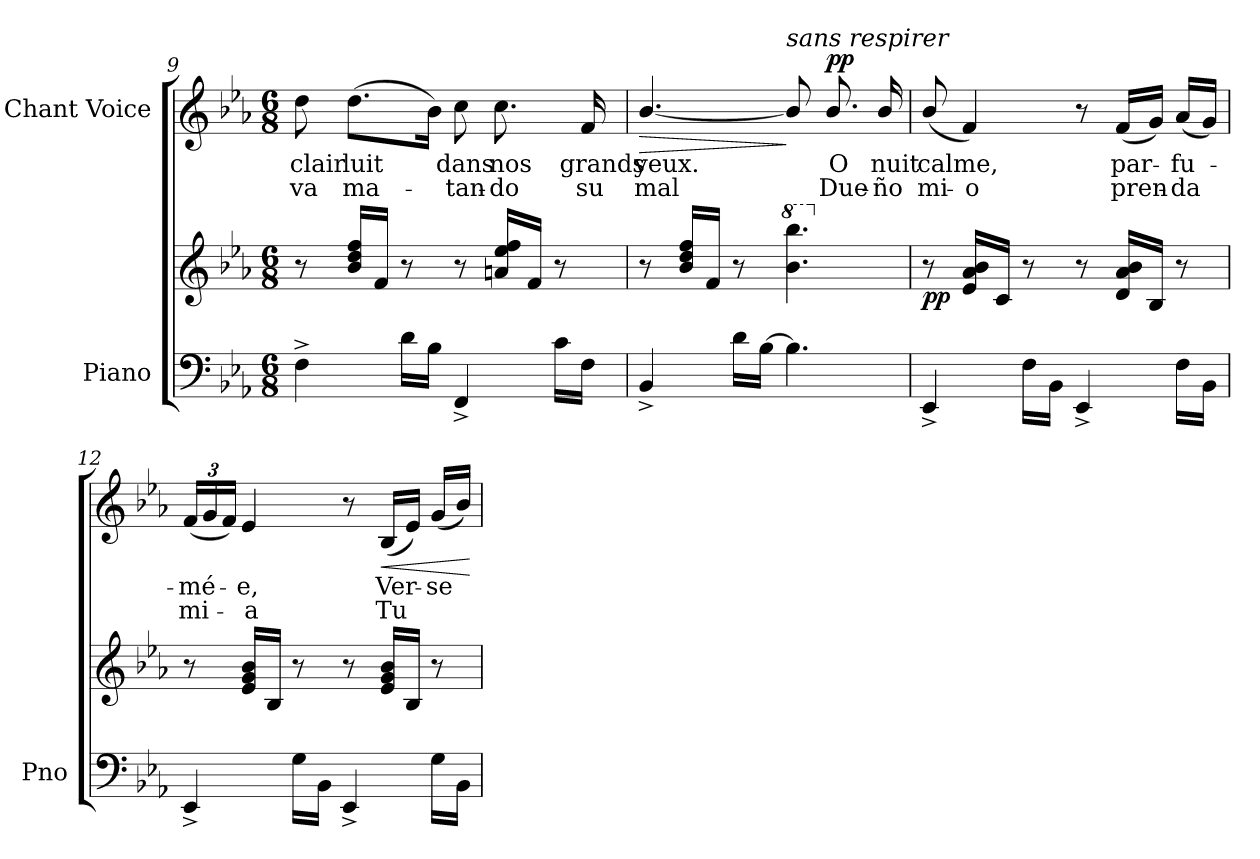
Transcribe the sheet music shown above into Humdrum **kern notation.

**kern	**kern	**dynam	**kern	**text	**text	**dynam
*part2	*part2	*part2	*part1	*part1	*part1	*part1
*staff3	*staff2	*staff2/3	*staff1	*staff1	*staff1	*staff1
*I"Piano	*	*	*I"Chant Voice	*	*	*
*I'Pno	*	*	*	*	*	*
*clefF4	*clefG2	*	*clefG2	*	*	*
*k[b-e-a-]	*k[b-e-a-]	*	*k[b-e-a-]	*	*	*
*M6/8	*M6/8	*	*M6/8	*	*	*
=9	=9	=9	=9	=9	=9	=9
4F^\	8r	.	8dd\	-clair	va	.
.	16b-/ 16dd/ 16ff/LL	.	(8.dd\L	luit	ma-	.
.	16f/JJ	.	.	.	.	.
16d\LL	8r	.	.	.	.	.
16B-\JJ	.	.	16b-\Jk)	.	.	.
4FF^/	8r	.	8cc\	dans	-tan-	.
.	16an/ 16ee-/ 16ff/LL	.	8.cc\	nos	-do	.
.	16f/JJ	.	.	.	.	.
16c\LL	8r	.	.	.	.	.
16F\JJ	.	.	16f/	grands	su	.
=10	=10	=10	=10	=10	=10	=10
!	!	!	!	!	!	!LO:HP:b
4BB-^/	8r	.	[4.b-/	yeux.	mal	>
.	16b-/ 16dd/ 16ff/LL	.	.	.	.	.
.	16f/JJ	.	.	.	.	.
16d\LL	8r	.	.	.	.	.
[16B-\JJ	.	.	.	.	.	.
*	*8va	*	*	*	*	*
!	!	!	!LO:TX:i:t=sans respirer	!	!	!
4.B-\]	4.bb-\ 4.bbb-\	.	8b-/]	.	.	]
!	!	!	!	!	!	!LO:DY:a
.	.	.	8.b-/	O	Due-	pp
.	.	.	16b-/	nuit	-ño	.
=11	=11	=11	=11	=11	=11	=11
*	*X8va	*	*	*	*	*
!	!	!LO:DY:b	!	!	!	!
4EE-^/	8r	pp	(8b-/	calme,	mi-	.
.	16e-/ 16a-/ 16b-/LL	.	4f/)	.	-o	.
.	16c/JJ	.	.	.	.	.
16F\LL	8r	.	.	.	.	.
16BB-\JJ	.	.	.	.	.	.
4EE-^/	8r	.	8r	.	.	.
.	16d/ 16a-/ 16b-/LL	.	(16f/LL	par-	pren-	.
.	16B-/JJ	.	16g/JJ)	.	.	.
16F\LL	8r	.	(16a-/LL	-fu-	-da	.
16BB-\JJ	.	.	16g/JJ)	.	.	.
=12	=12	=12	=12	=12	=12	=12
*	*	*	*Xbrackettup	*	*	*
4EE-^/	8r	.	(24f/LL	-mé-	mi-	.
.	.	.	24g/	.	.	.
.	.	.	24f/JJ)	.	.	.
.	16e-/ 16g/ 16b-/LL	.	4e-/	-e,	-a	.
.	16B-/JJ	.	.	.	.	.
16G\LL	8r	.	.	.	.	.
16BB-\JJ	.	.	.	.	.	.
4EE-^/	8r	.	8r	.	.	.
!	!	!	!	!	!	!LO:HP:b
.	16e-/ 16g/ 16b-/LL	.	(16B-/LL	Ver-	Tu	<
.	16B-/JJ	.	16e-/JJ)	.	.	.
16G\LL	8r	.	(16g/LL	-se	.	.
16BB-\JJ	.	.	16b-/JJ)	.	.	.
.	.	.	.	.	.	[
=	=	=	=	=	=	=
*-	*-	*-	*-	*-	*-	*-
